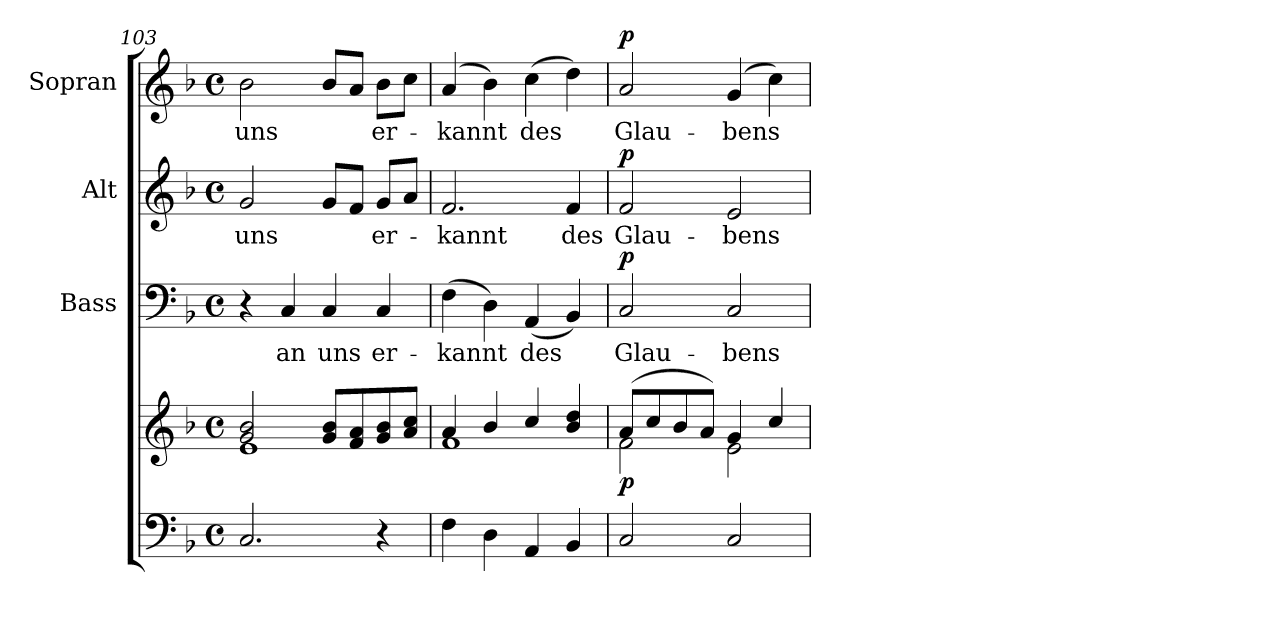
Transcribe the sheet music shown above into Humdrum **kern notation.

**kern	**kern	**dynam	**kern	**text	**dynam	**kern	**text	**dynam	**kern	**text	**dynam
*part4	*part4	*part4	*part3	*part3	*part3	*part2	*part2	*part2	*part1	*part1	*part1
*staff5	*staff4	*staff4/5	*staff3	*staff3	*staff3	*staff2	*staff2	*staff2	*staff1	*staff1	*staff1
*	*	*	*I"Bass	*	*	*I"Alt	*	*	*I"Sopran	*	*
*	*	*	*I'B.	*	*	*I'A.	*	*	*I'S.	*	*
*clefF4	*clefG2	*	*clefF4	*	*	*clefG2	*	*	*clefG2	*	*
*k[b-]	*k[b-]	*	*k[b-]	*	*	*k[b-]	*	*	*k[b-]	*	*
*F:	*F:	*	*F:	*	*	*F:	*	*	*F:	*	*
*M4/4	*M4/4	*	*M4/4	*	*	*M4/4	*	*	*M4/4	*	*
*met(c)	*met(c)	*	*met(c)	*	*	*met(c)	*	*	*met(c)	*	*
=103	=103	=103	=103	=103	=103	=103	=103	=103	=103	=103	=103
*	*^	*	*	*	*	*	*	*	*	*	*
!	!	!	!	!	!	!	!	!LO:LY:b	!	!	!LO:LY:b	!
2.C/	2g/ 2b-/	1e	.	4r	.	.	2g/	uns	.	2b-\	uns	.
!	!	!	!	!	!LO:LY:b	!	!	!	!	!	!	!
.	.	.	.	4C/	an	.	.	.	.	.	.	.
!	!	!	!	!	!LO:LY:b	!	!	!	!	!	!	!
.	8g/ 8b-/L	.	.	4C/	uns	.	8g/L	.	.	8b-/L	.	.
.	8f/ 8a/	.	.	.	.	.	8f/J	.	.	8a/J	.	.
!	!	!	!	!	!LO:LY:b	!	!	!LO:LY:b	!	!	!LO:LY:b	!
4r	8g/ 8b-/	.	.	4C/	er-	.	8g/L	er-	.	8b-\L	er-	.
.	8a/ 8cc/J	.	.	.	.	.	8a/J	.	.	8cc\J	.	.
!!LO:PB:g=z
=104	=104	=104	=104	=104	=104	=104	=104	=104	=104	=104	=104	=104
!	!	!	!	!	!LO:LY:b	!	!	!LO:LY:b	!	!	!LO:LY:b	!
4F\	4a/	1f	.	(>4F\	-kannt	.	2.f/	-kannt	.	(4a/	-kannt	.
4D\	4b-/	.	.	4D\)	.	.	.	.	.	4b-\)	.	.
!	!	!	!	!	!LO:LY:b	!	!	!	!	!	!LO:LY:b	!
4AA/	4cc/	.	.	(<4AA/	des	.	.	.	.	(>4cc\	des	.
!	!	!	!	!	!	!	!	!LO:LY:b	!	!	!	!
4BB-/	4b-/ 4dd/	.	.	4BB-/)	.	.	4f/	des	.	4dd\)	.	.
=105	=105	=105	=105	=105	=105	=105	=105	=105	=105	=105	=105	=105
!	!	!	!LO:DY:b	!	!LO:LY:b	!LO:DY:a	!	!LO:LY:b	!LO:DY:a	!	!LO:LY:b	!LO:DY:a
2C/	(>8a/L	2f\	p	2C/	Glau-	p	2f/	Glau-	p	2a/	Glau-	p
.	8cc/	.	.	.	.	.	.	.	.	.	.	.
.	8b-/	.	.	.	.	.	.	.	.	.	.	.
.	8a/J)	.	.	.	.	.	.	.	.	.	.	.
!	!	!	!	!	!LO:LY:b	!	!	!LO:LY:b	!	!	!LO:LY:b	!
2C/	4g/	2e\	.	2C/	-bens	.	2e/	-bens	.	(4g/	-bens	.
.	4cc/	.	.	.	.	.	.	.	.	4cc\)	.	.
*	*v	*v	*	*	*	*	*	*	*	*	*	*
=	=	=	=	=	=	=	=	=	=	=	=
*-	*-	*-	*-	*-	*-	*-	*-	*-	*-	*-	*-
